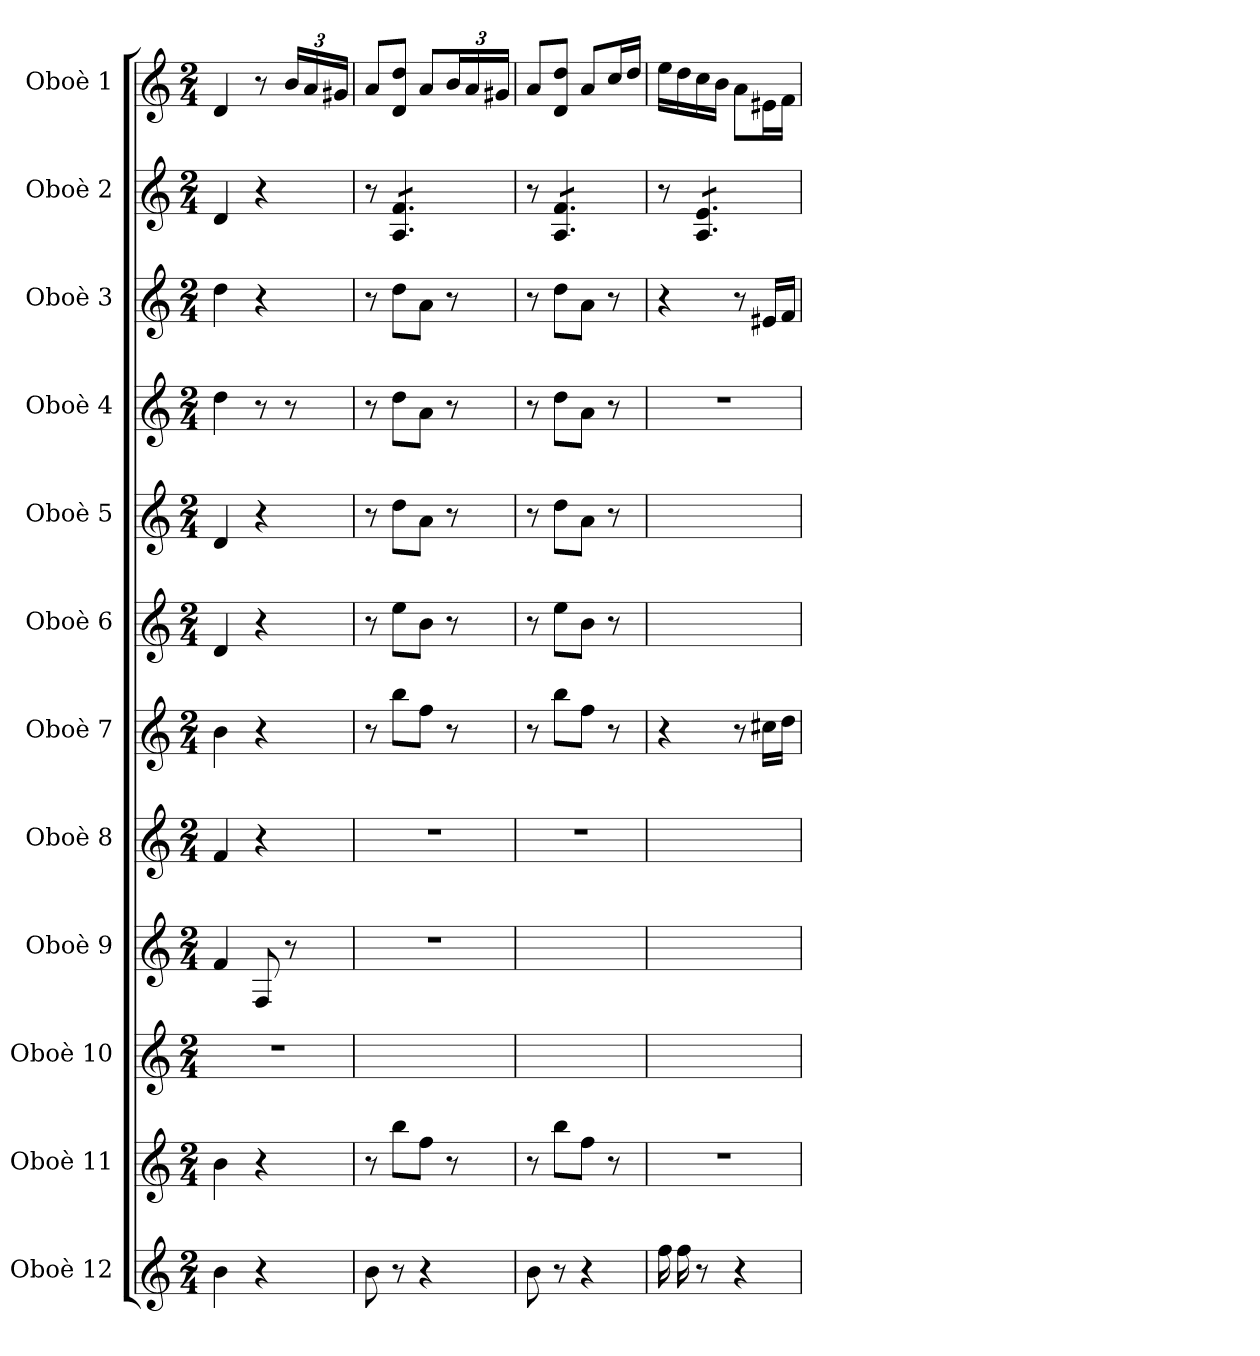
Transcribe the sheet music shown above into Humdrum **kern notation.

**kern	**kern	**kern	**kern	**kern	**kern	**kern	**kern	**kern	**kern	**kern	**kern
*part12	*part11	*part10	*part9	*part8	*part7	*part6	*part5	*part4	*part3	*part2	*part1
*staff12	*staff11	*staff10	*staff9	*staff8	*staff7	*staff6	*staff5	*staff4	*staff3	*staff2	*staff1
*I"Oboè 12	*I"Oboè 11	*I"Oboè 10	*I"Oboè 9	*I"Oboè 8	*I"Oboè 7	*I"Oboè 6	*I"Oboè 5	*I"Oboè 4	*I"Oboè 3	*I"Oboè 2	*I"Oboè 1
*I'Ob	*I'Ob	*I'Ob	*I'Ob	*I'Ob	*I'Ob	*I'Ob	*I'Ob	*I'Ob	*I'Ob	*I'Ob	*I'Ob
*clefG2	*clefG2	*clefG2	*clefG2	*clefG2	*clefG2	*clefG2	*clefG2	*clefG2	*clefG2	*clefG2	*clefG2
*k[]	*k[]	*k[]	*k[]	*k[]	*k[]	*k[]	*k[]	*k[]	*k[]	*k[]	*k[]
*M2/4	*M2/4	*M2/4	*M2/4	*M2/4	*M2/4	*M2/4	*M2/4	*M2/4	*M2/4	*M2/4	*M2/4
=1	=1	=1	=1	=1	=1	=1	=1	=1	=1	=1	=1
4b\	4b\	2r	4f/	4f/	4b\	4d/	4d/	4dd\	4dd\	4d/	4d/
4r	4r	.	8F/	4r	4r	4r	4r	8r	4r	4r	8r
.	.	.	8r	.	.	.	.	8r	.	.	24b/LL
.	.	.	.	.	.	.	.	.	.	.	24a/
.	.	.	.	.	.	.	.	.	.	.	24g#X/JJ
=2	=2	=2	=2	=2	=2	=2	=2	=2	=2	=2	=2
8b\	8r	2ryy	2r	2r	8r	8r	8r	8r	8r	8r	8a/L
*	*	*	*	*	*	*	*	*	*	*tremolo	*
8r	8bb\L	.	.	.	8bb\L	8ee\L	8dd\L	8dd\L	8dd\L	8A/ 8f/L	8d/ 8dd/J
4r	8ff\J	.	.	.	8ff\J	8b\J	8a\J	8a\J	8a\J	8A/ 8f/	8a/L
.	8r	.	.	.	8r	8r	8r	8r	8r	8A/ 8f/J	24b/L
.	.	.	.	.	.	.	.	.	.	.	24a/
.	.	.	.	.	.	.	.	.	.	.	24g#X/JJ
=3	=3	=3	=3	=3	=3	=3	=3	=3	=3	=3	=3
8b\	8r	2ryy	2ryy	2r	8r	8r	8r	8r	8r	8r	8a/L
8r	8bb\L	.	.	.	8bb\L	8ee\L	8dd\L	8dd\L	8dd\L	8A/ 8f/L	8d/ 8dd/J
4r	8ff\J	.	.	.	8ff\J	8b\J	8a\J	8a\J	8a\J	8A/ 8f/	8a/L
.	8r	.	.	.	8r	8r	8r	8r	8r	8A/ 8f/J	16cc/L
.	.	.	.	.	.	.	.	.	.	.	16dd/JJ
=4	=4	=4	=4	=4	=4	=4	=4	=4	=4	=4	=4
*tremolo	*	*	*	*	*	*	*	*	*	*	*
16ff\	2r	2ryy	2ryy	2ryy	4r	2ryy	2ryy	2r	4r	8r	16ee\LL
16ff\	.	.	.	.	.	.	.	.	.	.	16dd\
*Xtremolo	*	*	*	*	*	*	*	*	*	*	*
8r	.	.	.	.	.	.	.	.	.	8A/ 8e/L	16cc\
.	.	.	.	.	.	.	.	.	.	.	16b\JJ
4r	.	.	.	.	8r	.	.	.	8r	8A/ 8e/	8a\L
.	.	.	.	.	16cc#X\LL	.	.	.	16e#X/LL	8A/ 8e/J	16e#X\L
*	*	*	*	*	*	*	*	*	*	*Xtremolo	*
.	.	.	.	.	16dd\JJ	.	.	.	16f/JJ	.	16f\JJ
=	=	=	=	=	=	=	=	=	=	=	=
*-	*-	*-	*-	*-	*-	*-	*-	*-	*-	*-	*-
